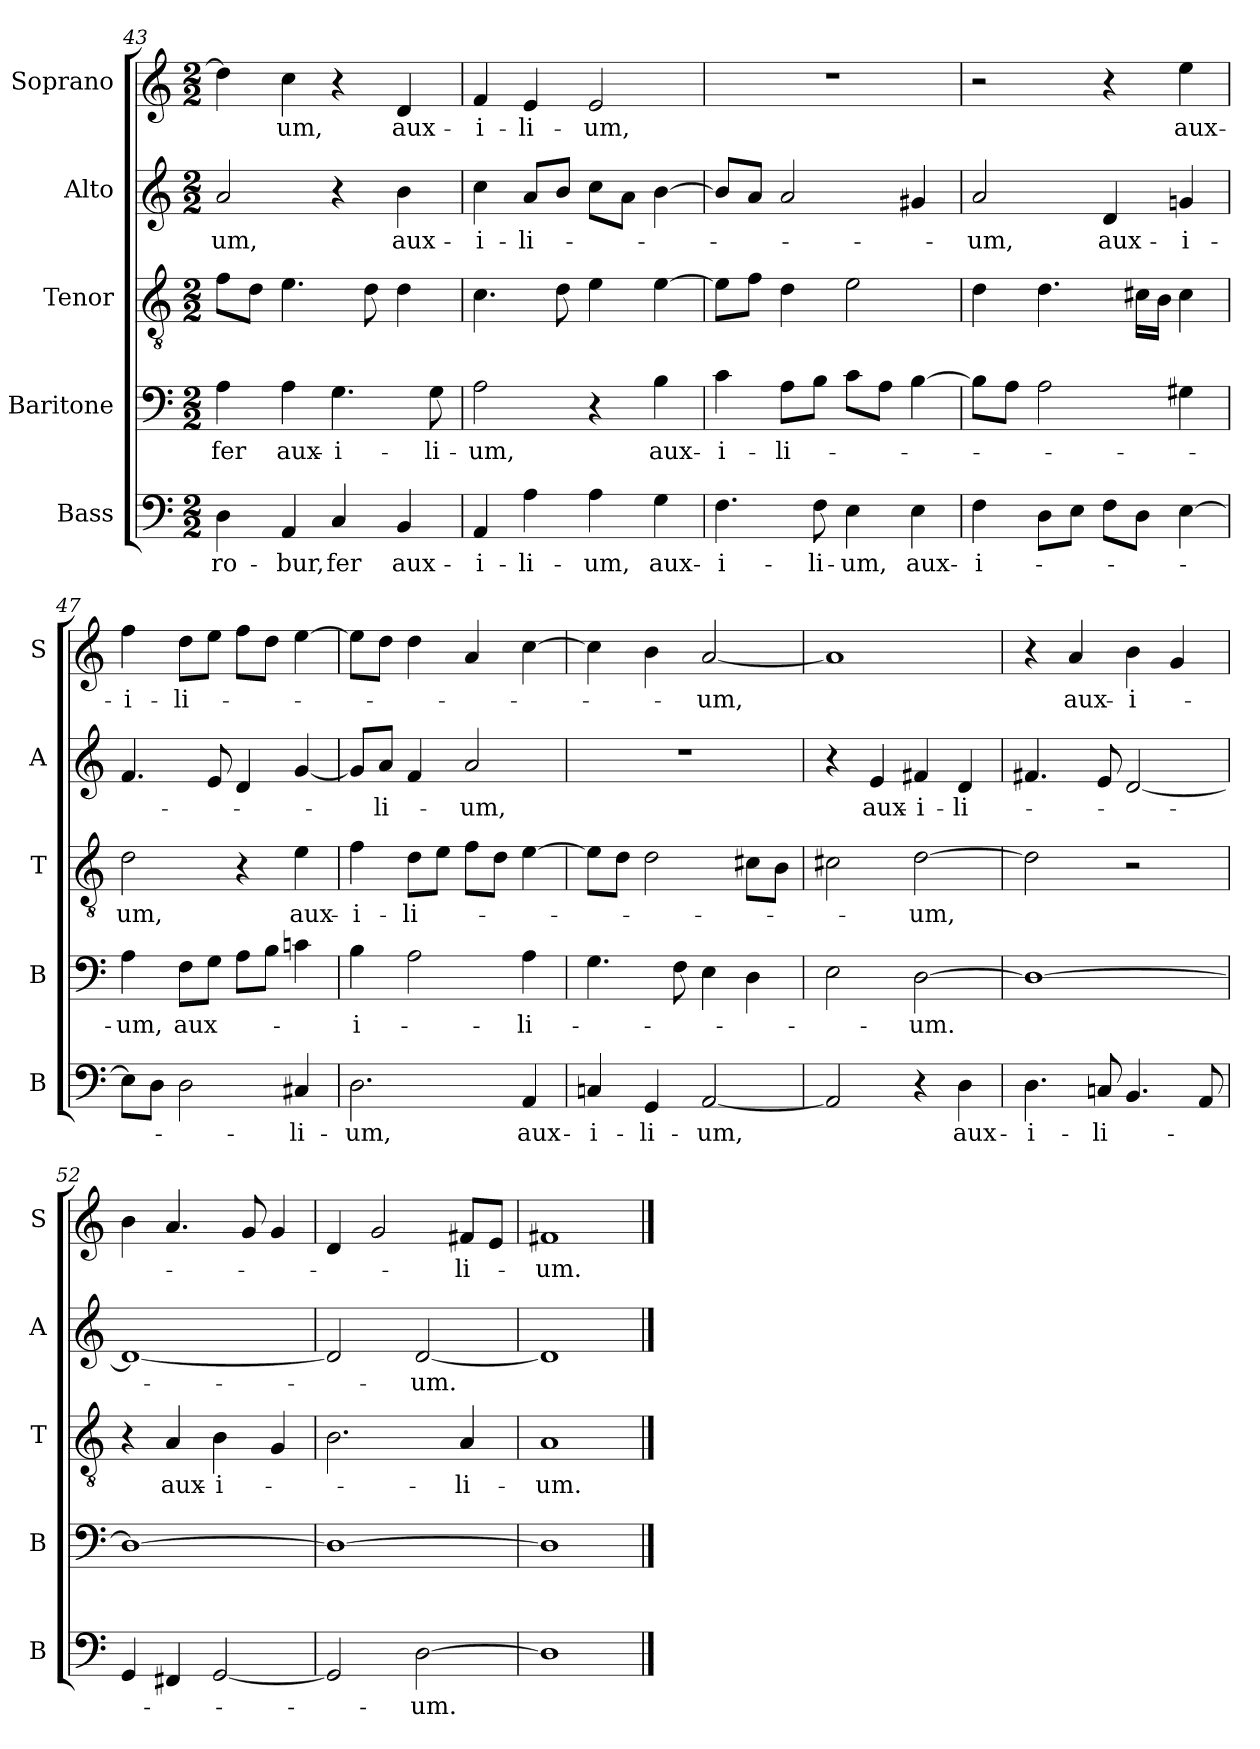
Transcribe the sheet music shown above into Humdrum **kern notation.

**kern	**text	**kern	**text	**kern	**text	**kern	**text	**kern	**text
*part5	*part5	*part4	*part4	*part3	*part3	*part2	*part2	*part1	*part1
*staff5	*staff5	*staff4	*staff4	*staff3	*staff3	*staff2	*staff2	*staff1	*staff1
*I"Bass	*	*I"Baritone	*	*I"Tenor	*	*I"Alto	*	*I"Soprano	*
*I'B	*	*I'B	*	*I'T	*	*I'A	*	*I'S	*
!!LO:PB:g=z
*clefF4	*	*clefF4	*	*clefGv2	*	*clefG2	*	*clefG2	*
*k[]	*	*k[]	*	*k[]	*	*k[]	*	*k[]	*
*C:	*	*C:	*	*C:	*	*C:	*	*C:	*
*M2/2	*	*M2/2	*	*M2/2	*	*M2/2	*	*M2/2	*
=43	=43	=43	=43	=43	=43	=43	=43	=43	=43
4D\	ro-	4A\	fer	8f\L	.	2a/	-um,	4dd\]	.
.	.	.	.	8d\J	.	.	.	.	.
4AA/	-bur,	4A\	aux-	4.e\	.	.	.	4cc\	-um,
4C/	fer	4.G\	-i-	.	.	4r	.	4r	.
.	.	.	.	8d\	.	.	.	.	.
4BB/	aux-	.	.	4d\	.	4b\	aux-	4d/	aux-
.	.	8G\	-li-	.	.	.	.	.	.
=44	=44	=44	=44	=44	=44	=44	=44	=44	=44
4AA/	-i-	2A\	-um,	4.c\	.	4cc\	-i-	4f/	-i-
4A\	-li-	.	.	.	.	8a/L	-li-	4e/	-li-
.	.	.	.	8d\	.	8b/J	.	.	.
4A\	-um,	4r	.	4e\	.	8cc\L	.	2e/	-um,
.	.	.	.	.	.	8a\J	.	.	.
4G\	aux-	4B\	aux-	[4e\	.	[4b\	.	.	.
=45	=45	=45	=45	=45	=45	=45	=45	=45	=45
4.F\	-i-	4c\	-i-	8e\L]	.	8b/L]	.	1r	.
.	.	.	.	8f\J	.	8a/J	.	.	.
.	.	8A\L	-li-	4d\	.	2a/	.	.	.
8F\	-li-	8B\J	.	.	.	.	.	.	.
4E\	-um,	8c\L	.	2e\	.	.	.	.	.
.	.	8A\J	.	.	.	.	.	.	.
4E\	aux-	[4B\	.	.	.	4g#/	.	.	.
=46	=46	=46	=46	=46	=46	=46	=46	=46	=46
4F\	-i-	8B\L]	.	4d\	.	2a/	-um,	2r	.
.	.	8A\J	.	.	.	.	.	.	.
8D\L	.	2A\	.	4.d\	.	.	.	.	.
8E\J	.	.	.	.	.	.	.	.	.
8F\L	.	.	.	.	.	4d/	aux-	4r	.
8D\J	.	.	.	16c#\LL	.	.	.	.	.
.	.	.	.	16B\JJ	.	.	.	.	.
[4E\	.	4G#X\	.	4c#\	.	4gn/	-i-	4ee\	aux-
=47	=47	=47	=47	=47	=47	=47	=47	=47	=47
8E\L]	.	4A\	-um,	2d\	-um,	4.f/	.	4ff\	-i-
8D\J	.	.	.	.	.	.	.	.	.
2D\	.	8F\L	aux-	.	.	.	.	8dd\L	-li-
.	.	8G\J	.	.	.	8e/	.	8ee\J	.
.	.	8A\L	.	4r	.	4d/	.	8ff\L	.
.	.	8B\J	.	.	.	.	.	8dd\J	.
4C#X/	-li-	4cn\	.	4e\	aux-	[4g/	.	[4ee\	.
!!LO:LB:g=z
=48	=48	=48	=48	=48	=48	=48	=48	=48	=48
2.D\	-um,	4B\	-i-	4f\	-i-	8g/L]	.	8ee\L]	.
.	.	.	.	.	.	8a/J	-li-	8dd\J	.
.	.	2A\	.	8d\L	-li-	4f/	.	4dd\	.
.	.	.	.	8e\J	.	.	.	.	.
.	.	.	.	8f\L	.	2a/	-um,	4a/	.
.	.	.	.	8d\J	.	.	.	.	.
4AA/	aux-	4A\	-li-	[4e\	.	.	.	[4cc\	.
=49	=49	=49	=49	=49	=49	=49	=49	=49	=49
4Cn/	-i-	4.G\	.	8e\L]	.	1r	.	4cc\]	.
.	.	.	.	8d\J	.	.	.	.	.
4GG/	-li-	.	.	2d\	.	.	.	4b\	.
.	.	8F\	.	.	.	.	.	.	.
[2AA/	-um,	4E\	.	.	.	.	.	[2a/	-um,
.	.	4D\	.	8c#\L	.	.	.	.	.
.	.	.	.	8B\J	.	.	.	.	.
=50	=50	=50	=50	=50	=50	=50	=50	=50	=50
2AA/]	.	2E\	.	2c#\	.	4r	.	1a]	.
.	.	.	.	.	.	4e/	aux-	.	.
4r	.	[2D\	-um.	[2d\	-um,	4f#X/	-i-	.	.
4D\	aux-	.	.	.	.	4d/	-li-	.	.
=51	=51	=51	=51	=51	=51	=51	=51	=51	=51
4.D\	-i-	1D_	.	2d\]	.	4.f#X/	.	4r	.
.	.	.	.	.	.	.	.	4a/	aux-
8Cn/	-li-	.	.	.	.	8e/	.	.	.
4.BB/	.	.	.	2r	.	[2d/	.	4b\	-i-
.	.	.	.	.	.	.	.	4g/	.
8AA/	.	.	.	.	.	.	.	.	.
=52	=52	=52	=52	=52	=52	=52	=52	=52	=52
4GG/	.	1D_	.	4r	.	1d_	.	4b\	.
4FF#X/	.	.	.	4A/	aux-	.	.	4.a/	.
[2GG/	.	.	.	4B\	-i-	.	.	.	.
.	.	.	.	.	.	.	.	8g/	.
.	.	.	.	4G/	.	.	.	4g/	.
=53	=53	=53	=53	=53	=53	=53	=53	=53	=53
2GG/]	.	1D_	.	2.B\	.	2d/]	.	4d/	.
.	.	.	.	.	.	.	.	2g/	.
[2D\	-um.	.	.	.	.	[2d/	-um.	.	.
.	.	.	.	4A/	-li-	.	.	8f#X/L	-li-
.	.	.	.	.	.	.	.	8e/J	.
=54	=54	=54	=54	=54	=54	=54	=54	=54	=54
1D]	.	1D]	.	1A	-um.	1d]	.	1f#X	-um.
==	==	==	==	==	==	==	==	==	==
*-	*-	*-	*-	*-	*-	*-	*-	*-	*-
